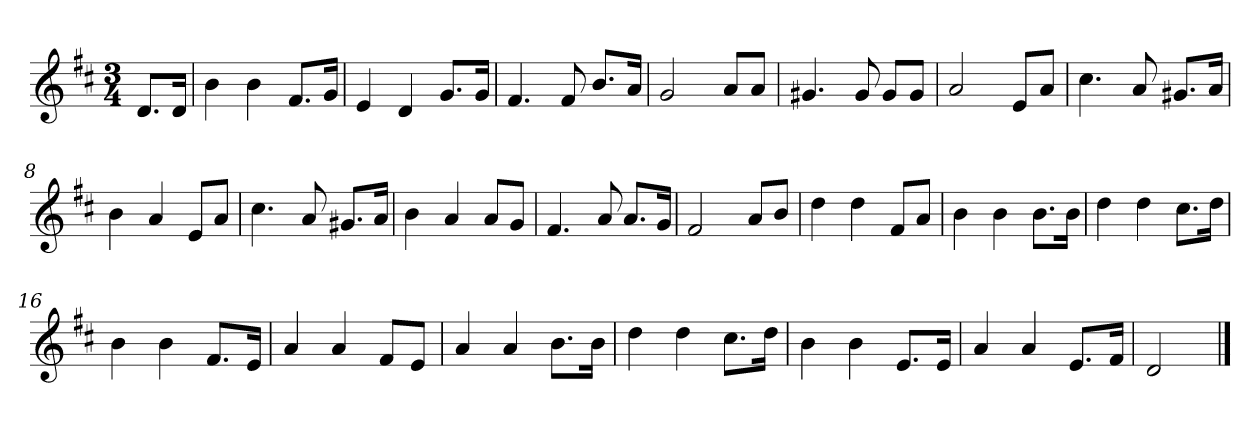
**kern
*part1
*staff1
*k[f#c#]
*M3/4
*MM120
=
8.dL
16dJk
=1
4b
4b
8.f#L
16gJk
=2
4e
4d
8.gL
16gJk
=3
4.f#
8f#
8.bL
16aJk
=4
2g
8aL
8aJ
=5
4.g#X
8g#
8g#L
8g#J
=6
2a
8eL
8aJ
=7
4.cc#
8a
8.g#XL
16aJk
=8
4b
4a
8eL
8aJ
=9
4.cc#
8a
8.g#XL
16aJk
=10
4b
4a
8aL
8gJ
=11
4.f#
8a
8.aL
16gJk
=12
2f#
8aL
8bJ
=13
4dd
4dd
8f#L
8aJ
=14
4b
4b
8.bL
16bJk
=15
4dd
4dd
8.cc#L
16ddJk
=16
4b
4b
8.f#L
16eJk
=17
4a
4a
8f#L
8eJ
=18
4a
4a
8.bL
16bJk
=19
4dd
4dd
8.cc#L
16ddJk
=20
4b
4b
8.eL
16eJk
=21
4a
4a
8.eL
16f#Jk
=22
2d
==
*-
